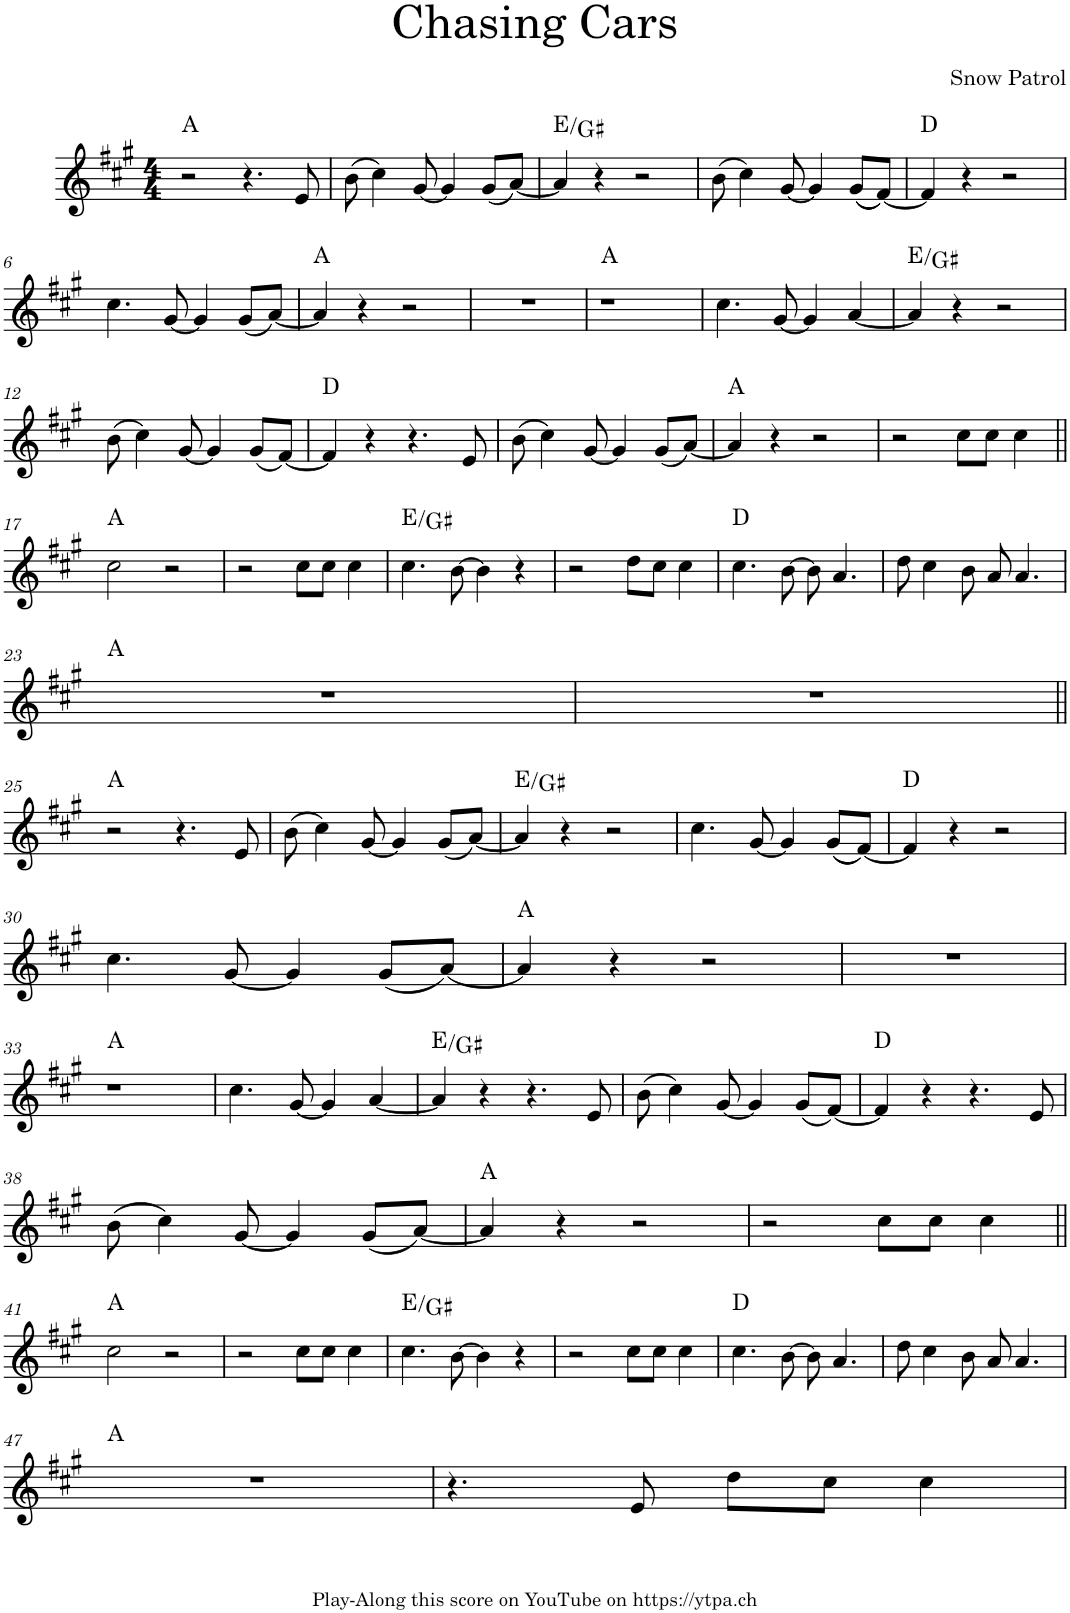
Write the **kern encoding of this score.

**kern	**harte
*part1	*part1
*staff1	*
*I"Piano	*
*I'Pno.	*
*clefG2	*
*k[f#c#g#]	*
*M4/4	*
=1	=1
2r	A:maj
4.r	.
8e/	.
=2	=2
(8b\	.
4cc#\)	.
[8g#/	.
4g#/]	.
(8g#/L	.
[8a/J)	.
=3	=3
4a/]	E:maj/3
4r	.
2r	.
=4	=4
(8b\	.
4cc#\)	.
[8g#/	.
4g#/]	.
((8g#/L	.
[8f#/J))	.
=5	=5
4f#/]	D:maj
4r	.
2r	.
!!LO:LB:g=z
=6	=6
4.cc#\	.
[8g#/	.
4g#/]	.
(8g#/L	.
[8a/J)	.
=7	=7
4a/]	A:maj
4r	.
2r	.
=8	=8
1r	.
=9	=9
1r	A:maj
=10	=10
4.cc#\	.
[8g#/	.
4g#/]	.
[4a/	.
=11	=11
4a/]	E:maj/3
4r	.
2r	.
!!LO:LB:g=z
=12	=12
(8b\	.
4cc#\)	.
[8g#/	.
4g#/]	.
(8g#/L	.
[8f#/J)	.
=13	=13
4f#/]	D:maj
4r	.
4.r	.
8e/	.
=14	=14
(8b\	.
4cc#\)	.
[8g#/	.
4g#/]	.
(8g#/L	.
[8a/J)	.
=15	=15
4a/]	A:maj
4r	.
2r	.
=16	=16
2r	.
8cc#\L	.
8cc#\J	.
4cc#\	.
!!LO:LB:g=z
=17||	=17||
2cc#\	A:maj
2r	.
=18	=18
2r	.
8cc#\L	.
8cc#\J	.
4cc#\	.
=19	=19
4.cc#\	E:maj/3
[8b\	.
4b\]	.
4r	.
=20	=20
2r	.
8dd\L	.
8cc#\J	.
4cc#\	.
=21	=21
4.cc#\	D:maj
[8b\	.
8b\]	.
4.a/	.
=22	=22
8dd\	.
4cc#\	.
8b\	.
8a/	.
4.a/	.
!!LO:LB:g=z
=23	=23
1r	A:maj
=24	=24
1r	.
!!LO:LB:g=z
=25||	=25||
2r	A:maj
4.r	.
8e/	.
=26	=26
(8b\	.
4cc#\)	.
[8g#/	.
4g#/]	.
(8g#/L	.
[8a/J)	.
=27	=27
4a/]	E:maj/3
4r	.
2r	.
=28	=28
4.cc#\	.
[8g#/	.
4g#/]	.
((8g#/L	.
[8f#/J))	.
=29	=29
4f#/]	D:maj
4r	.
2r	.
!!LO:LB:g=z
=30	=30
4.cc#\	.
[8g#/	.
4g#/]	.
(8g#/L	.
[8a/J)	.
=31	=31
4a/]	A:maj
4r	.
2r	.
=32	=32
1r	.
!!LO:LB:g=z
=33	=33
1r	A:maj
=34	=34
4.cc#\	.
[8g#/	.
4g#/]	.
[4a/	.
=35	=35
4a/]	E:maj/3
4r	.
4.r	.
8e/	.
=36	=36
(8b\	.
4cc#\)	.
[8g#/	.
4g#/]	.
(8g#/L	.
[8f#/J)	.
=37	=37
4f#/]	D:maj
4r	.
4.r	.
8e/	.
!!LO:LB:g=z
=38	=38
(8b\	.
4cc#\)	.
[8g#/	.
4g#/]	.
(8g#/L	.
[8a/J)	.
=39	=39
4a/]	A:maj
4r	.
2r	.
=40	=40
2r	.
8cc#\L	.
8cc#\J	.
4cc#\	.
!!LO:LB:g=z
=41||	=41||
2cc#\	A:maj
2r	.
=42	=42
2r	.
8cc#\L	.
8cc#\J	.
4cc#\	.
=43	=43
4.cc#\	E:maj/3
[8b\	.
4b\]	.
4r	.
=44	=44
2r	.
8cc#\L	.
8cc#\J	.
4cc#\	.
=45	=45
4.cc#\	D:maj
[8b\	.
8b\]	.
4.a/	.
=46	=46
8dd\	.
4cc#\	.
8b\	.
8a/	.
4.a/	.
!!LO:LB:g=z
=47	=47
1r	A:maj
=48	=48
4.r	.
8e/	.
8dd\L	.
8cc#\J	.
4cc#\	.
=	=
*-	*-
